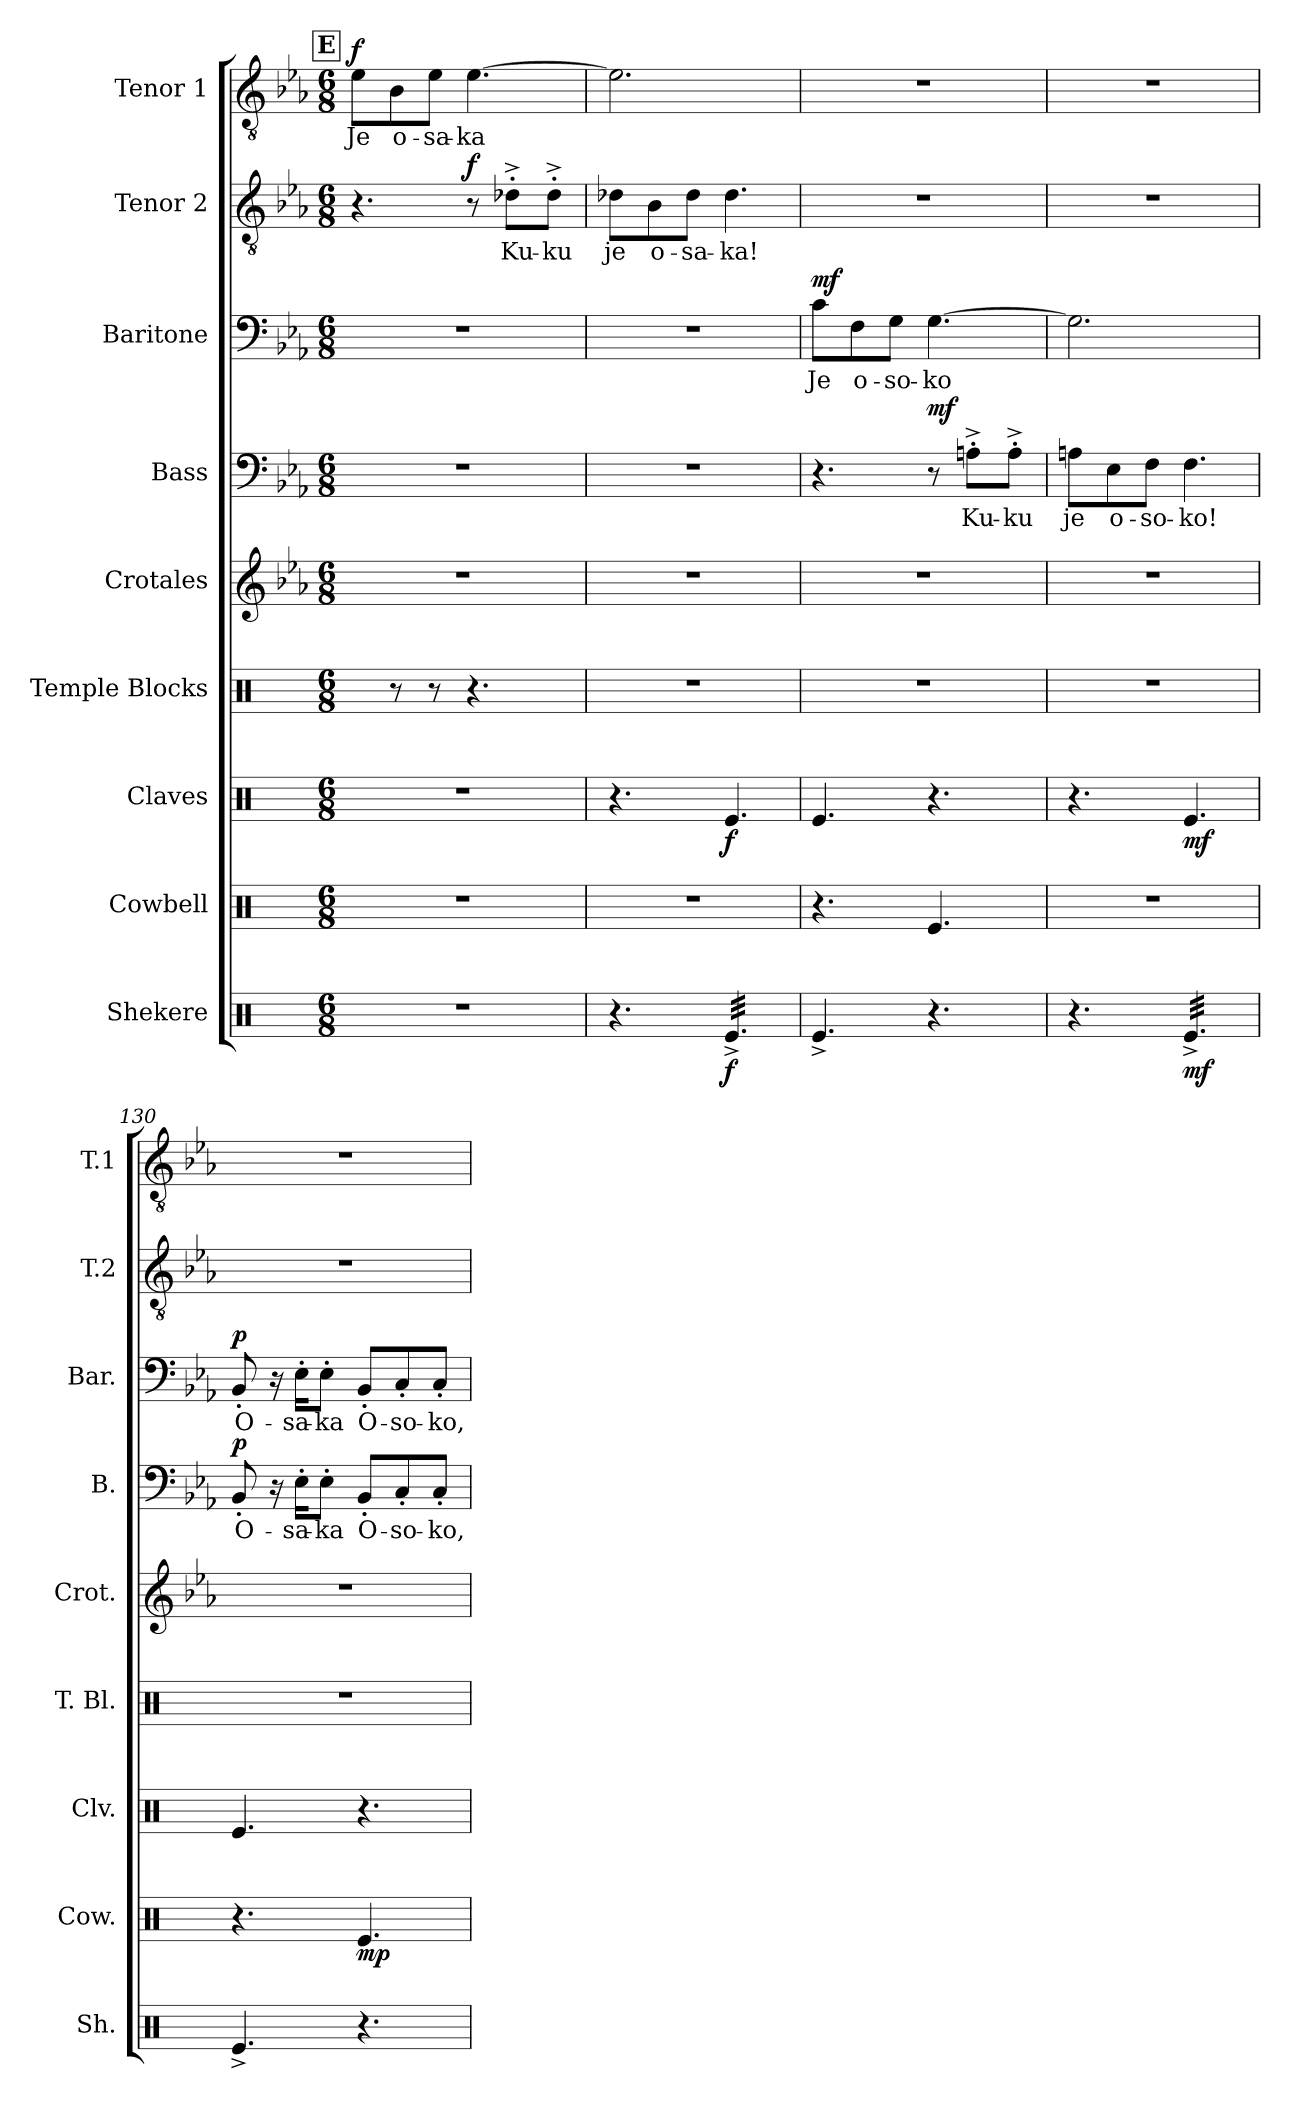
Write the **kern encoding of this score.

**kern	**dynam	**kern	**dynam	**kern	**dynam	**kern	**kern	**kern	**text	**dynam	**kern	**text	**dynam	**kern	**text	**dynam	**kern	**text	**dynam
*part9	*part9	*part8	*part8	*part7	*part7	*part6	*part5	*part4	*part4	*part4	*part3	*part3	*part3	*part2	*part2	*part2	*part1	*part1	*part1
*staff9	*staff9	*staff8	*staff8	*staff7	*staff7	*staff6	*staff5	*staff4	*staff4	*staff4	*staff3	*staff3	*staff3	*staff2	*staff2	*staff2	*staff1	*staff1	*staff1
*I"Shekere	*	*I"Cowbell	*	*I"Claves	*	*I"Temple Blocks	*I"Crotales	*I"Bass	*	*	*I"Baritone	*	*	*I"Tenor 2	*	*	*I"Tenor 1	*	*
*I'Sh.	*	*I'Cow.	*	*I'Clv.	*	*I'T. Bl.	*I'Crot.	*I'B.	*	*	*I'Bar.	*	*	*I'T.2	*	*	*I'T.1	*	*
!!LO:PB:g=z
*clefX	*	*clefX	*	*clefX	*	*clefX	*clefG2	*clefF4	*	*	*clefF4	*	*	*clefGv2	*	*	*clefGv2	*	*
*	*	*	*	*	*	*	*ITrd-14c-24	*	*	*	*	*	*	*ITrd7c12	*	*	*ITrd7c12	*	*
*k[]	*	*k[]	*	*k[]	*	*k[]	*k[b-e-a-]	*k[b-e-a-]	*	*	*k[b-e-a-]	*	*	*k[b-e-a-]	*	*	*k[b-e-a-]	*	*
*C:	*	*C:	*	*C:	*	*C:	*E-:	*E-:	*	*	*E-:	*	*	*E-:	*	*	*E-:	*	*
*M6/8	*	*M6/8	*	*M6/8	*	*M6/8	*M6/8	*M6/8	*	*	*M6/8	*	*	*M6/8	*	*	*M6/8	*	*
!!LO:REH:place=s1:B:color=#000000:enc=box:fs=14.284:t=E
=126	=126	=126	=126	=126	=126	=126	=126	=126	=126	=126	=126	=126	=126	=126	=126	=126	=126	=126	=126
!LO:N:vis=1	!	!LO:N:vis=1	!	!LO:N:vis=1	!	!	!LO:N:vis=1	!LO:N:vis=1	!	!	!LO:N:vis=1	!	!	!	!	!	!	!	!
!	!	!	!	!	!	!	!	!	!	!	!	!	!	!	!	!	!	!LO:LY:b:color=#000000	!
2.r	.	2.r	.	2.r	.	8Ri\	2.r	2.r	.	.	2.r	.	.	4.r	.	.	8E-i\L	Je	f
!	!	!	!	!	!	!	!	!	!	!	!	!	!	!	!	!	!	!LO:LY:b:color=#000000	!
.	.	.	.	.	.	8r	.	.	.	.	.	.	.	.	.	.	8BB-i\	o-	.
!	!	!	!	!	!	!	!	!	!	!	!	!	!	!	!	!	!	!LO:LY:b:color=#000000	!
.	.	.	.	.	.	8r	.	.	.	.	.	.	.	.	.	.	8E-i\J	-sa-	.
!	!	!	!	!	!	!	!	!	!	!	!	!	!	!	!	!	!	!LO:LY:b:color=#000000	!
.	.	.	.	.	.	4.r	.	.	.	.	.	.	.	8r	.	f	[4.E-i\	-ka	.
!	!	!	!	!	!	!	!	!	!	!	!	!	!	!	!LO:LY:b:color=#000000	!	!	!	!
.	.	.	.	.	.	.	.	.	.	.	.	.	.	8D-X'^i\L	Ku-	.	.	.	.
!	!	!	!	!	!	!	!	!	!	!	!	!	!	!	!LO:LY:b:color=#000000	!	!	!	!
.	.	.	.	.	.	.	.	.	.	.	.	.	.	8D-'^i\J	-ku	.	.	.	.
=127	=127	=127	=127	=127	=127	=127	=127	=127	=127	=127	=127	=127	=127	=127	=127	=127	=127	=127	=127
!	!	!LO:N:vis=1	!	!	!	!LO:N:vis=1	!LO:N:vis=1	!LO:N:vis=1	!	!	!LO:N:vis=1	!	!	!	!	!	!	!	!
!	!	!	!	!	!	!	!	!	!	!	!	!	!	!	!LO:LY:b:color=#000000	!	!	!	!
4.r	.	2.r	.	4.r	.	2.r	2.r	2.r	.	.	2.r	.	.	8D-Xi\L	je	.	2.E-i\]	.	.
!	!	!	!	!	!	!	!	!	!	!	!	!	!	!	!LO:LY:b:color=#000000	!	!	!	!
.	.	.	.	.	.	.	.	.	.	.	.	.	.	8BB-i\	o-	.	.	.	.
!	!	!	!	!	!	!	!	!	!	!	!	!	!	!	!LO:LY:b:color=#000000	!	!	!	!
.	.	.	.	.	.	.	.	.	.	.	.	.	.	8D-i\J	-sa-	.	.	.	.
!	!	!	!	!	!	!	!	!	!	!	!	!	!	!	!LO:LY:b:color=#000000	!	!	!	!
*tremolo	*	*	*	*	*	*	*	*	*	*	*	*	*	*	*	*	*	*	*
32Re^i/LLL	f	.	.	4.Rei/	f	.	.	.	.	.	.	.	.	4.D-i\	-ka!	.	.	.	.
32Re^i/	.	.	.	.	.	.	.	.	.	.	.	.	.	.	.	.	.	.	.
32Re^i/	.	.	.	.	.	.	.	.	.	.	.	.	.	.	.	.	.	.	.
32Re^i/	.	.	.	.	.	.	.	.	.	.	.	.	.	.	.	.	.	.	.
32Re^i/	.	.	.	.	.	.	.	.	.	.	.	.	.	.	.	.	.	.	.
32Re^i/	.	.	.	.	.	.	.	.	.	.	.	.	.	.	.	.	.	.	.
32Re^i/	.	.	.	.	.	.	.	.	.	.	.	.	.	.	.	.	.	.	.
32Re^i/	.	.	.	.	.	.	.	.	.	.	.	.	.	.	.	.	.	.	.
32Re^i/	.	.	.	.	.	.	.	.	.	.	.	.	.	.	.	.	.	.	.
32Re^i/	.	.	.	.	.	.	.	.	.	.	.	.	.	.	.	.	.	.	.
32Re^i/	.	.	.	.	.	.	.	.	.	.	.	.	.	.	.	.	.	.	.
32Re^i/JJJ	.	.	.	.	.	.	.	.	.	.	.	.	.	.	.	.	.	.	.
*Xtremolo	*	*	*	*	*	*	*	*	*	*	*	*	*	*	*	*	*	*	*
=128	=128	=128	=128	=128	=128	=128	=128	=128	=128	=128	=128	=128	=128	=128	=128	=128	=128	=128	=128
!	!	!	!	!	!	!LO:N:vis=1	!LO:N:vis=1	!	!	!	!	!	!	!	!	!	!	!	!
!	!	!	!	!	!	!	!	!	!	!	!	!LO:LY:b:color=#000000	!	!LO:N:vis=1	!	!	!LO:N:vis=1	!	!
4.Re^i/	.	4.r	.	4.Rei/	.	2.r	2.r	4.r	.	.	8ci\L	Je	mf	2.r	.	.	2.r	.	.
!	!	!	!	!	!	!	!	!	!	!	!	!LO:LY:b:color=#000000	!	!	!	!	!	!	!
.	.	.	.	.	.	.	.	.	.	.	8Fi\	o-	.	.	.	.	.	.	.
!	!	!	!	!	!	!	!	!	!	!	!	!LO:LY:b:color=#000000	!	!	!	!	!	!	!
.	.	.	.	.	.	.	.	.	.	.	8Gi\J	-so-	.	.	.	.	.	.	.
!	!	!	!	!	!	!	!	!	!	!	!	!LO:LY:b:color=#000000	!	!	!	!	!	!	!
4.r	.	4.Rei/	.	4.r	.	.	.	8r	.	mf	[4.Gi\	-ko	.	.	.	.	.	.	.
!	!	!	!	!	!	!	!	!	!LO:LY:b:color=#000000	!	!	!	!	!	!	!	!	!	!
.	.	.	.	.	.	.	.	8An'^i\L	Ku-	.	.	.	.	.	.	.	.	.	.
!	!	!	!	!	!	!	!	!	!LO:LY:b:color=#000000	!	!	!	!	!	!	!	!	!	!
.	.	.	.	.	.	.	.	8A'^i\J	-ku	.	.	.	.	.	.	.	.	.	.
=129	=129	=129	=129	=129	=129	=129	=129	=129	=129	=129	=129	=129	=129	=129	=129	=129	=129	=129	=129
!	!	!LO:N:vis=1	!	!	!	!LO:N:vis=1	!LO:N:vis=1	!	!	!	!	!	!	!	!	!	!	!	!
!	!	!	!	!	!	!	!	!	!LO:LY:b:color=#000000	!	!	!	!	!LO:N:vis=1	!	!	!LO:N:vis=1	!	!
4.r	.	2.r	.	4.r	.	2.r	2.r	8Ani\L	je	.	2.Gi\]	.	.	2.r	.	.	2.r	.	.
!	!	!	!	!	!	!	!	!	!LO:LY:b:color=#000000	!	!	!	!	!	!	!	!	!	!
.	.	.	.	.	.	.	.	8E-i\	o-	.	.	.	.	.	.	.	.	.	.
!	!	!	!	!	!	!	!	!	!LO:LY:b:color=#000000	!	!	!	!	!	!	!	!	!	!
.	.	.	.	.	.	.	.	8Fi\J	-so-	.	.	.	.	.	.	.	.	.	.
!	!	!	!	!	!	!	!	!	!LO:LY:b:color=#000000	!	!	!	!	!	!	!	!	!	!
*tremolo	*	*	*	*	*	*	*	*	*	*	*	*	*	*	*	*	*	*	*
32Re^i/LLL	mf	.	.	4.Rei/	mf	.	.	4.Fi\	-ko!	.	.	.	.	.	.	.	.	.	.
32Re^i/	.	.	.	.	.	.	.	.	.	.	.	.	.	.	.	.	.	.	.
32Re^i/	.	.	.	.	.	.	.	.	.	.	.	.	.	.	.	.	.	.	.
32Re^i/	.	.	.	.	.	.	.	.	.	.	.	.	.	.	.	.	.	.	.
32Re^i/	.	.	.	.	.	.	.	.	.	.	.	.	.	.	.	.	.	.	.
32Re^i/	.	.	.	.	.	.	.	.	.	.	.	.	.	.	.	.	.	.	.
32Re^i/	.	.	.	.	.	.	.	.	.	.	.	.	.	.	.	.	.	.	.
32Re^i/	.	.	.	.	.	.	.	.	.	.	.	.	.	.	.	.	.	.	.
32Re^i/	.	.	.	.	.	.	.	.	.	.	.	.	.	.	.	.	.	.	.
32Re^i/	.	.	.	.	.	.	.	.	.	.	.	.	.	.	.	.	.	.	.
32Re^i/	.	.	.	.	.	.	.	.	.	.	.	.	.	.	.	.	.	.	.
32Re^i/JJJ	.	.	.	.	.	.	.	.	.	.	.	.	.	.	.	.	.	.	.
*Xtremolo	*	*	*	*	*	*	*	*	*	*	*	*	*	*	*	*	*	*	*
=130	=130	=130	=130	=130	=130	=130	=130	=130	=130	=130	=130	=130	=130	=130	=130	=130	=130	=130	=130
!	!	!	!	!	!	!LO:N:vis=1	!LO:N:vis=1	!	!	!	!	!	!	!	!	!	!	!	!
!	!	!	!	!	!	!	!	!	!LO:LY:b:color=#000000	!	!	!	!	!	!	!	!	!	!
!	!	!	!	!	!	!	!	!	!	!	!	!LO:LY:b:color=#000000	!	!LO:N:vis=1	!	!	!LO:N:vis=1	!	!
4.Re^i/	.	4.r	.	4.Rei/	.	2.r	2.r	8BB-'i/	O-	p	8BB-'i/	O-	p	2.r	.	.	2.r	.	.
.	.	.	.	.	.	.	.	16r	.	.	16r	.	.	.	.	.	.	.	.
!	!	!	!	!	!	!	!	!	!LO:LY:b:color=#000000	!	!	!	!	!	!	!	!	!	!
!	!	!	!	!	!	!	!	!	!	!	!	!LO:LY:b:color=#000000	!	!	!	!	!	!	!
.	.	.	.	.	.	.	.	16E-'i\KL	-sa-	.	16E-'i\KL	-sa-	.	.	.	.	.	.	.
!	!	!	!	!	!	!	!	!	!LO:LY:b:color=#000000	!	!	!	!	!	!	!	!	!	!
!	!	!	!	!	!	!	!	!	!	!	!	!LO:LY:b:color=#000000	!	!	!	!	!	!	!
.	.	.	.	.	.	.	.	8E-'i\J	-ka	.	8E-'i\J	-ka	.	.	.	.	.	.	.
!	!	!	!	!	!	!	!	!	!LO:LY:b:color=#000000	!	!	!	!	!	!	!	!	!	!
!	!	!	!	!	!	!	!	!	!	!	!	!LO:LY:b:color=#000000	!	!	!	!	!	!	!
4.r	.	4.Rei/	mp	4.r	.	.	.	8BB-'i/L	O-	.	8BB-'i/L	O-	.	.	.	.	.	.	.
!	!	!	!	!	!	!	!	!	!LO:LY:b:color=#000000	!	!	!	!	!	!	!	!	!	!
!	!	!	!	!	!	!	!	!	!	!	!	!LO:LY:b:color=#000000	!	!	!	!	!	!	!
.	.	.	.	.	.	.	.	8C'i/	-so-	.	8C'i/	-so-	.	.	.	.	.	.	.
!	!	!	!	!	!	!	!	!	!LO:LY:b:color=#000000	!	!	!	!	!	!	!	!	!	!
!	!	!	!	!	!	!	!	!	!	!	!	!LO:LY:b:color=#000000	!	!	!	!	!	!	!
.	.	.	.	.	.	.	.	8C'i/J	-ko,	.	8C'i/J	-ko,	.	.	.	.	.	.	.
=	=	=	=	=	=	=	=	=	=	=	=	=	=	=	=	=	=	=	=
*-	*-	*-	*-	*-	*-	*-	*-	*-	*-	*-	*-	*-	*-	*-	*-	*-	*-	*-	*-
